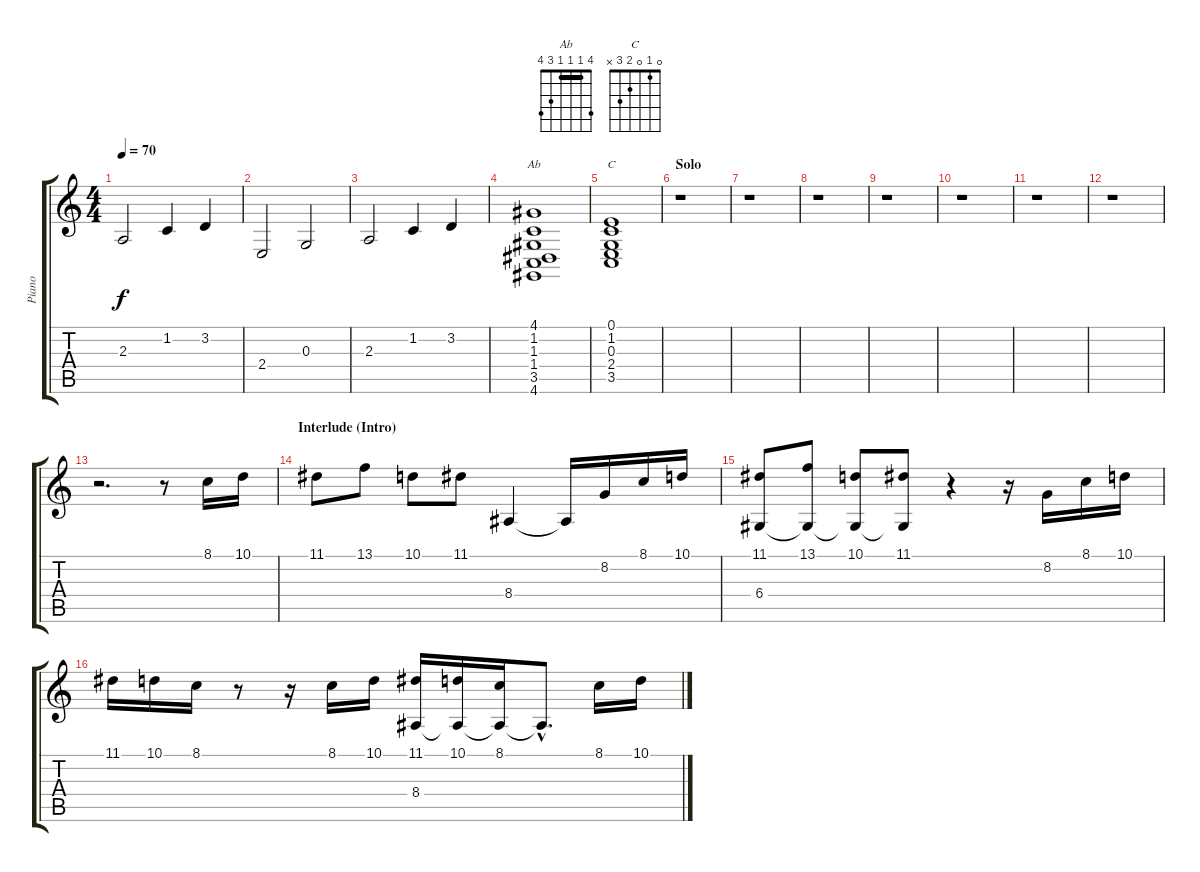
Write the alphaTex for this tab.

\track ("Piano" "Piano") {instrument acousticgrandpiano}
\staff {score tabs}
\tuning (E4 B3 G3 D3 A2 E2) {hide}
\chord ("Ab" 4 1 1 1 3 4) {barre 1}
\chord ("C" 0 1 0 2 3 x)
\ts (4 4)
\tempo 70
\clef g2
\ks c
2.3.2{dy f} 1.2.4 3.2.4 |
2.4.2 0.3.2 |
2.3.2 1.2.4 3.2.4 |
(4.1 1.2 1.3 1.4 3.5 4.6).1{ch "Ab"} |
(0.1 1.2 0.3 2.4 3.5).1{ch "C"} |
\section ("" "Solo")
r.1 |
r.1 |
r.1 |
r.1 |
r.1 |
r.1 |
r.1 |
r.2{d} r.8 8.1.16 10.1.16 |
\section ("" "Interlude (Intro)")
11.1.8 13.1.8 10.1.8 11.1.8 8.4.4 8.4{t}.16 8.2.16 8.1.16 10.1.16 |
(11.1 6.4).8 (13.1 6.4{t}).8 (10.1 6.4{t}).8 (11.1 6.4{t}).8 r.4 r.16 8.2.16 8.1.16 10.1.16 |
11.1.16 10.1.16 8.1.16 r.8 r.16 8.1.16 10.1.16 (11.1 8.4).16 (10.1 8.4{t}).16 (8.1 8.4{t}).16 8.4{hac t}.8{d} 8.1.16 10.1.16
